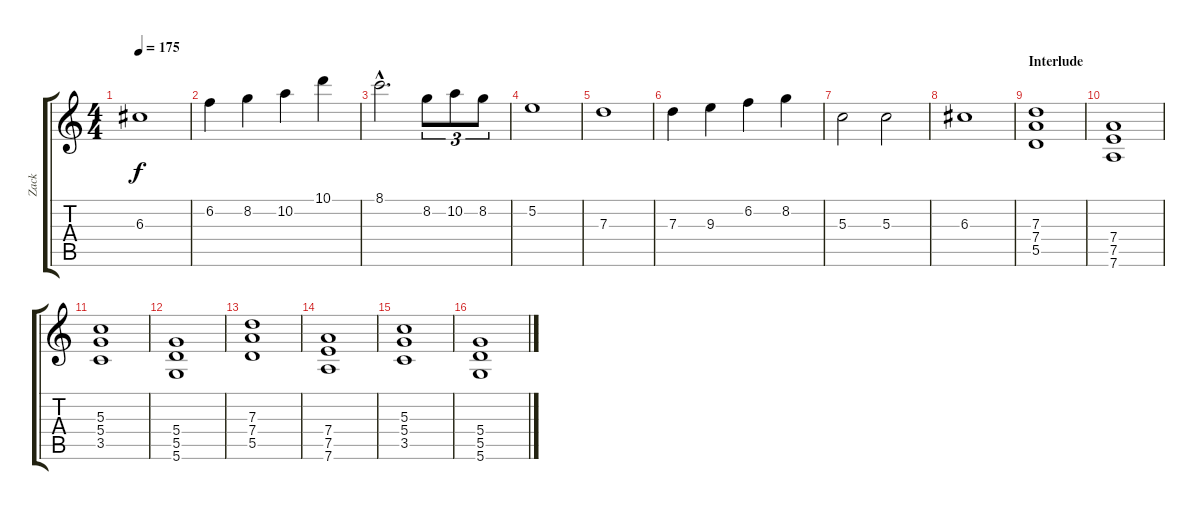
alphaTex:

\track ("Zack" "Zack") {instrument distortionguitar}
\staff {score tabs}
\tuning (E4 B3 G3 D3 A2 D2) {hide}
\ts (4 4)
\tempo 175
\clef g2
\ks c
6.3.1{dy f} |
6.2.4 8.2.4 10.2.4 10.1.4 |
8.1{hac}.2{d} 8.2.8{tu (3 2)} 10.2.8{tu (3 2)} 8.2.8{tu (3 2)} |
5.2.1 |
7.3.1 |
7.3.4 9.3.4 6.2.4 8.2.4 |
5.3.2 5.3.2 |
6.3.1 |
\section ("" "Interlude")
(7.3 7.4 5.5).1 |
(7.4 7.5 7.6).1 |
(5.3 5.4 3.5).1 |
(5.4 5.5 5.6).1 |
(7.3 7.4 5.5).1 |
(7.4 7.5 7.6).1 |
(5.3 5.4 3.5).1 |
(5.4 5.5 5.6).1
